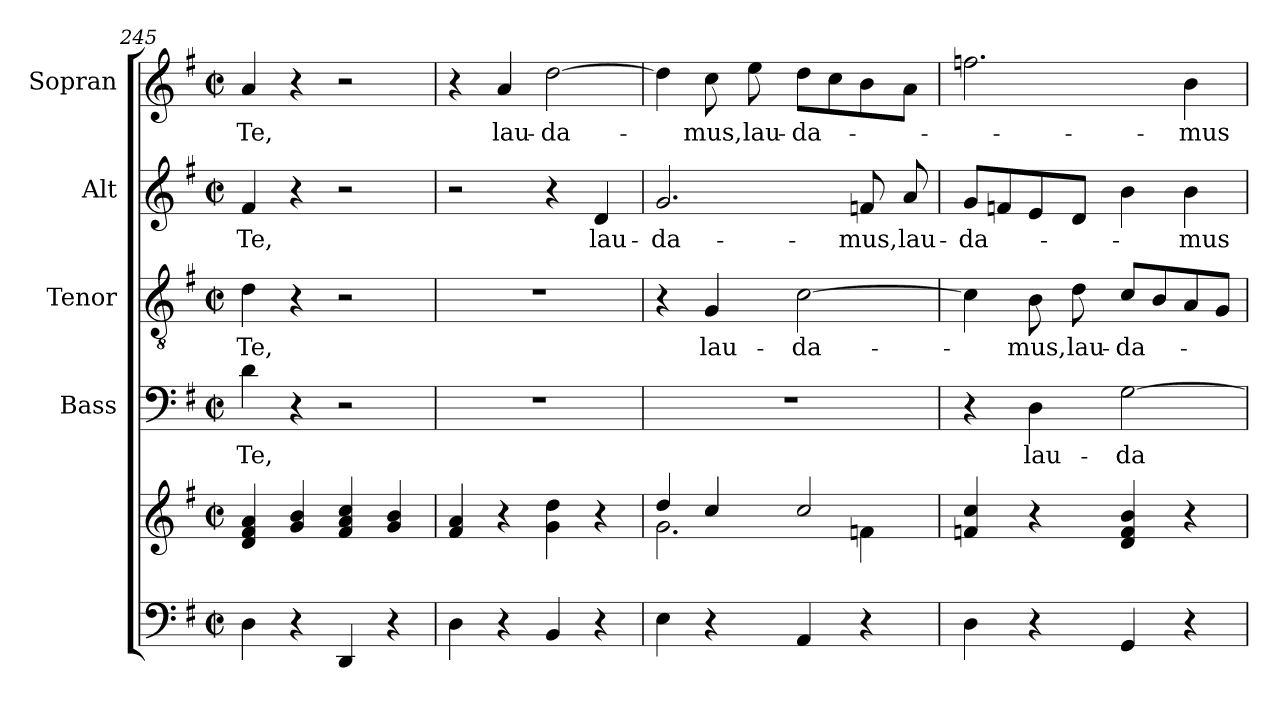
**kern	**kern	**kern	**text	**kern	**text	**kern	**text	**kern	**text
*part5	*part5	*part4	*part4	*part3	*part3	*part2	*part2	*part1	*part1
*staff6	*staff5	*staff4	*staff4	*staff3	*staff3	*staff2	*staff2	*staff1	*staff1
*	*	*I"Bass	*	*I"Tenor	*	*I"Alt	*	*I"Sopran	*
*	*	*I'B.	*	*I'T.	*	*I'A.	*	*I'S.	*
*clefF4	*clefG2	*clefF4	*	*clefGv2	*	*clefG2	*	*clefG2	*
*k[f#]	*k[f#]	*k[f#]	*	*k[f#]	*	*k[f#]	*	*k[f#]	*
*G:	*G:	*G:	*	*G:	*	*G:	*	*G:	*
*M2/2	*M2/2	*M2/2	*	*M2/2	*	*M2/2	*	*M2/2	*
*met(c|)	*met(c|)	*met(c|)	*	*met(c|)	*	*met(c|)	*	*met(c|)	*
=245	=245	=245	=245	=245	=245	=245	=245	=245	=245
!	!	!	!LO:LY:b	!	!LO:LY:b	!	!LO:LY:b	!	!LO:LY:b
4D\	4d/ 4f#/ 4a/	4d\	Te,	4d\	Te,	4f#/	Te,	4a/	Te,
4r	4g/ 4b/	4r	.	4r	.	4r	.	4r	.
4DD/	4f#/ 4a/ 4cc/	2r	.	2r	.	2r	.	2r	.
4r	4g/ 4b/	.	.	.	.	.	.	.	.
=246	=246	=246	=246	=246	=246	=246	=246	=246	=246
4D\	4f#/ 4a/	1r	.	1r	.	2r	.	4r	.
!	!	!	!	!	!	!	!	!	!LO:LY:b
4r	4r	.	.	.	.	.	.	4a/	lau-
!	!	!	!	!	!	!	!	!	!LO:LY:b
4BB/	4g\ 4dd\	.	.	.	.	4r	.	[2dd\	-da-
!	!	!	!	!	!	!	!LO:LY:b	!	!
4r	4r	.	.	.	.	4d/	lau-	.	.
!!LO:LB:g=z
=247	=247	=247	=247	=247	=247	=247	=247	=247	=247
*	*^	*	*	*	*	*	*	*	*
!	!	!	!	!	!	!	!	!LO:LY:b	!	!
4E\	4dd/	2.g\	1r	.	4r	.	2.g/	-da-	4dd\]	.
!	!	!	!	!	!	!LO:LY:b	!	!	!	!LO:LY:b
4r	4cc/	.	.	.	4G/	lau-	.	.	8cc\	-mus,
!	!	!	!	!	!	!	!	!	!	!LO:LY:b
.	.	.	.	.	.	.	.	.	8ee\	lau-
!	!	!	!	!	!	!LO:LY:b	!	!	!	!LO:LY:b
4AA/	2cc/	.	.	.	[2c\	-da-	.	.	8dd\L	-da-
.	.	.	.	.	.	.	.	.	8cc\	.
!	!	!	!	!	!	!	!	!LO:LY:b	!	!
4r	.	4fn\	.	.	.	.	8fn/	-mus,	8b\	.
!	!	!	!	!	!	!	!	!LO:LY:b	!	!
.	.	.	.	.	.	.	8a/	lau-	8a\J	.
*	*v	*v	*	*	*	*	*	*	*	*
=248	=248	=248	=248	=248	=248	=248	=248	=248	=248
!	!	!	!	!	!	!	!LO:LY:b	!	!
4D\	4fn/ 4cc/	4r	.	4c\]	.	8g/L	-da-	2.ffn\	.
.	.	.	.	.	.	8fn/	.	.	.
!	!	!	!LO:LY:b	!	!LO:LY:b	!	!	!	!
4r	4r	4D\	lau-	8B\	-mus,	8e/	.	.	.
!	!	!	!	!	!LO:LY:b	!	!	!	!
.	.	.	.	8d\	lau-	8d/J	.	.	.
!	!	!	!LO:LY:b	!	!LO:LY:b	!	!	!	!
4GG/	4d/ 4f/ 4b/	[2G\	-da-	8c/L	-da-	4b\	.	.	.
.	.	.	.	8B/	.	.	.	.	.
!	!	!	!	!	!	!	!LO:LY:b	!	!LO:LY:b
4r	4r	.	.	8A/	.	4b\	-mus	4b\	-mus
.	.	.	.	8G/J	.	.	.	.	.
=	=	=	=	=	=	=	=	=	=
*-	*-	*-	*-	*-	*-	*-	*-	*-	*-
